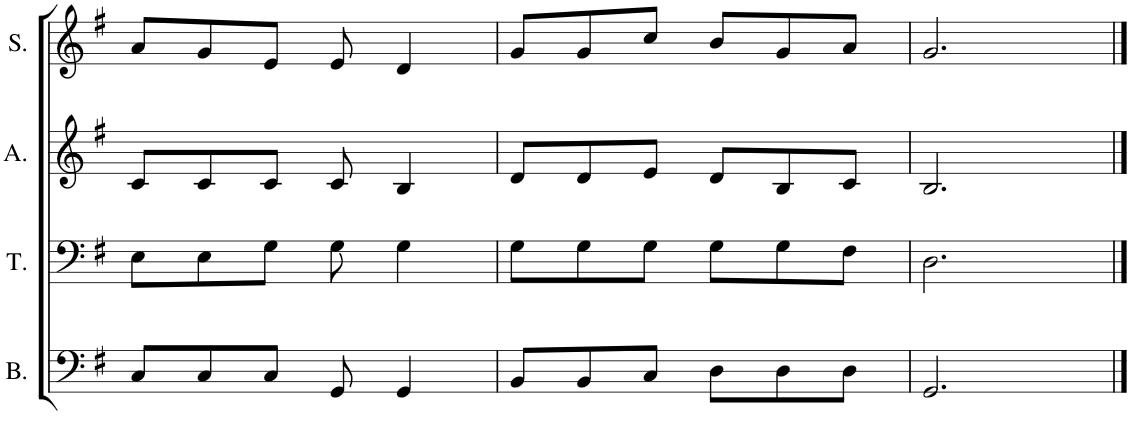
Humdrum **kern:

**kern	**kern	**kern	**kern
*part4	*part3	*part2	*part1
*staff4	*staff3	*staff2	*staff1
*I"Bass	*I"Tenor	*I"Alto	*I"Soprano
*I'B.	*I'T.	*I'A.	*I'S.
!!LO:PB:g=z
*clefF4	*clefF4	*clefG2	*clefG2
*k[f#]	*k[f#]	*k[f#]	*k[f#]
*M6/8	*M6/8	*M6/8	*M6/8
=14	=14	=14	=14
8C/L	8E\L	8c/L	8a/L
8C/	8E\	8c/	8g/
8C/J	8G\J	8c/J	8e/J
8GG/	8G\	8c/	8e/
4GG/	4G\	4B/	4d/
=15	=15	=15	=15
8BB/L	8G\L	8d/L	8g/L
8BB/	8G\	8d/	8g/
8C/J	8G\J	8e/J	8cc/J
8D\L	8G\L	8d/L	8b/L
8D\	8G\	8B/	8g/
8D\J	8F#\J	8c/J	8a/J
=16	=16	=16	=16
2.GG/	2.D\	2.B/	2.g/
==	==	==	==
*-	*-	*-	*-
